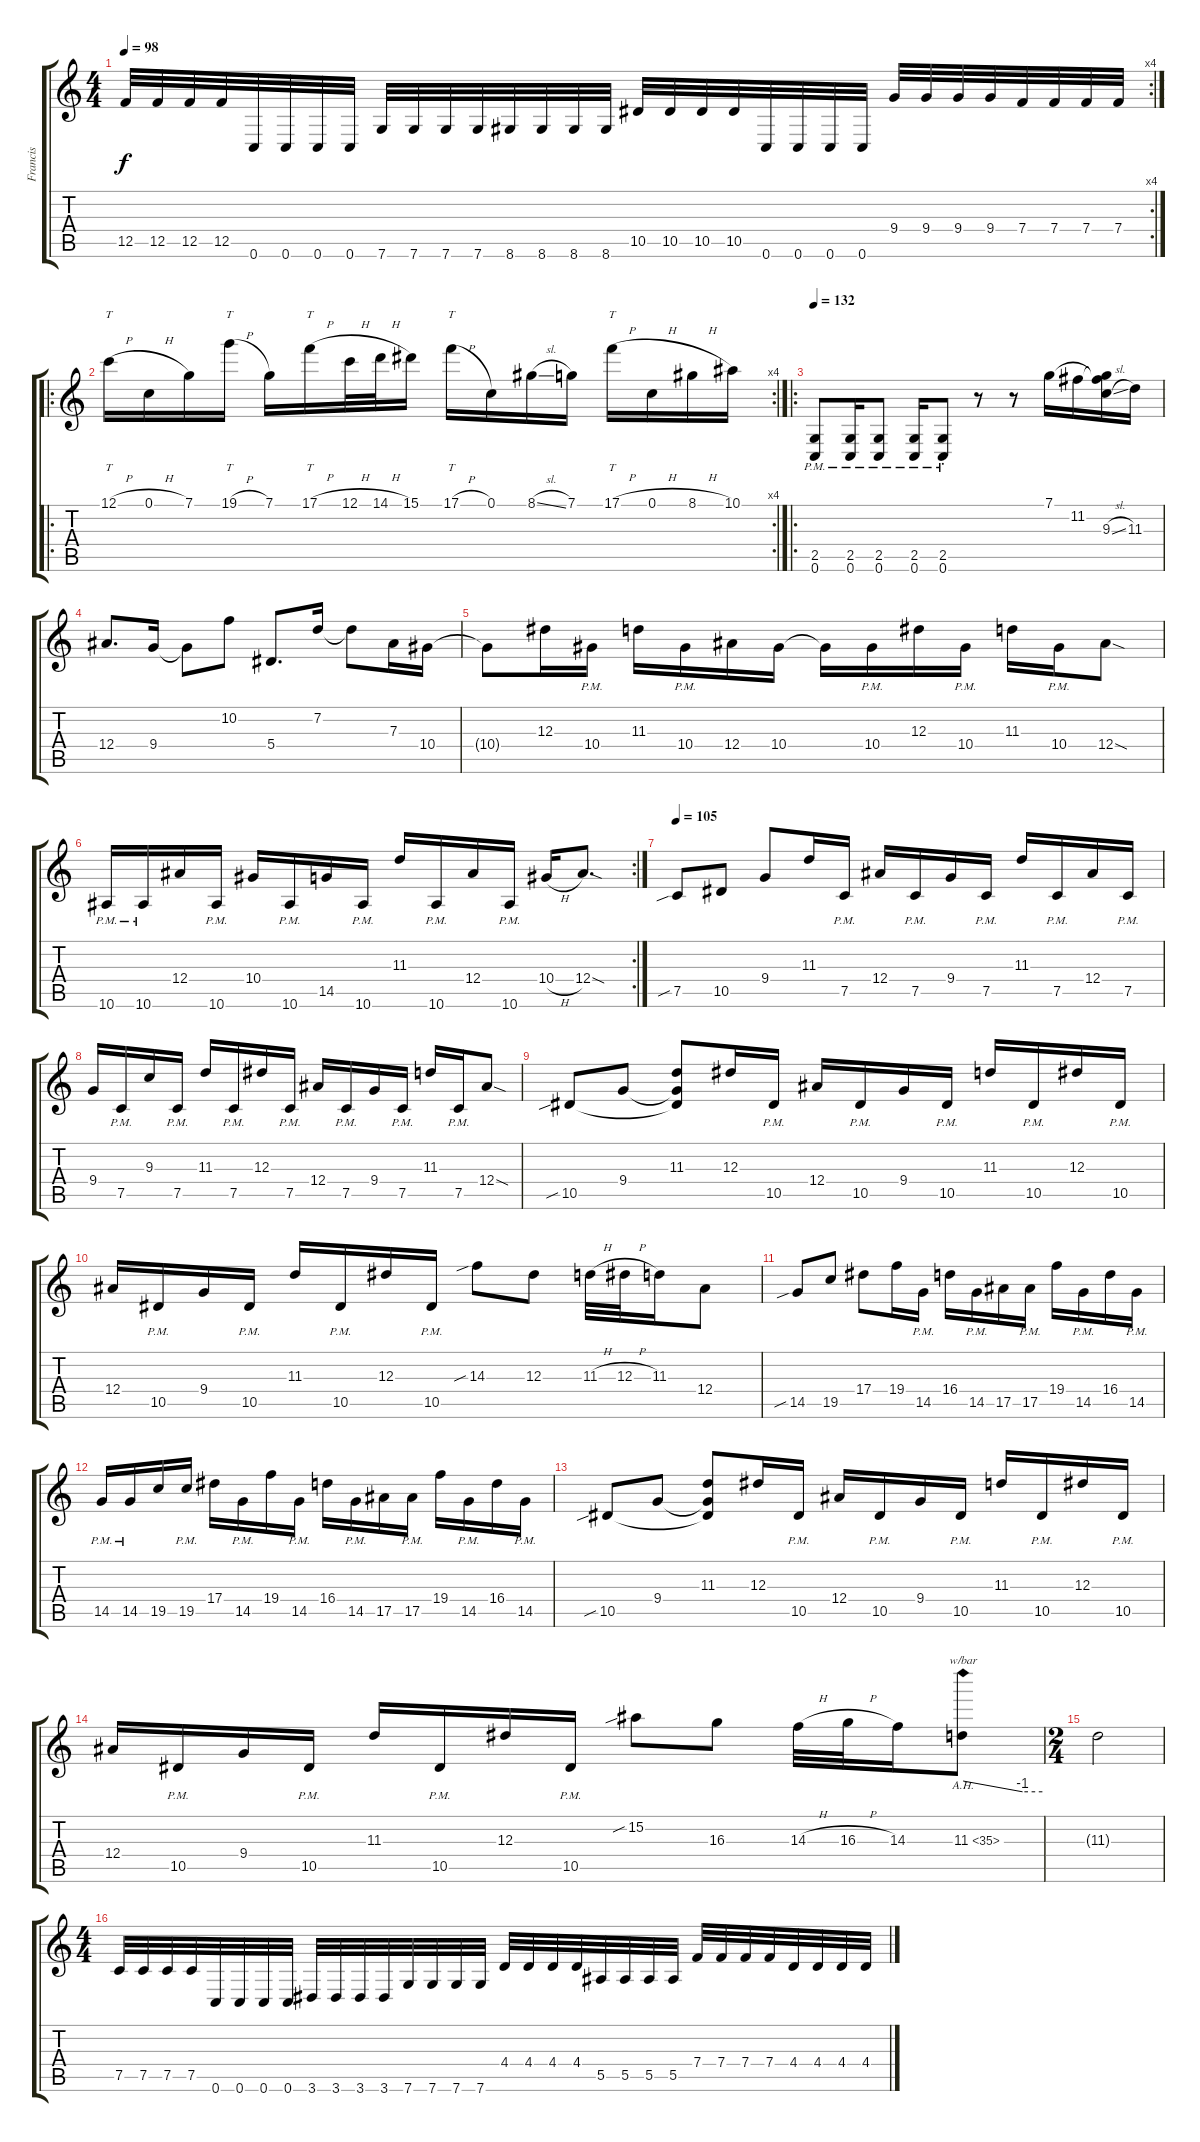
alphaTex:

\track ("Francis" "Francis") {instrument distortionguitar}
\staff {score tabs}
\tuning (C4 G3 Eb3 Bb2 F2 C2) {hide}
\rc 4
\ts (4 4)
\tempo 98
\clef g2
\ks c
12.5.32{dy f} 12.5.32 12.5.32 12.5.32 0.6.32 0.6.32 0.6.32 0.6.32 7.6.32 7.6.32 7.6.32 7.6.32 8.6.32 8.6.32 8.6.32 8.6.32 10.5.32 10.5.32 10.5.32 10.5.32 0.6.32 0.6.32 0.6.32 0.6.32 9.4.32 9.4.32 9.4.32 9.4.32 7.4.32 7.4.32 7.4.32 7.4.32 |
\ro
\rc 4
12.1{h}.16{tt} 0.1{h}.16 7.1.16 19.1{h}.16{tt} 7.1.16 17.1{h}.16{tt} 12.1{h}.32 14.1{h}.32 15.1.16 17.1{h}.16{tt} 0.1.16 8.1{sl}.16 7.1.16 17.1{h}.16{tt} 0.1{h}.16 8.1{h}.16 10.1.16 |
\ro
\tempo 132
(2.5{pm} 0.6{pm}).8 (2.5{pm} 0.6{pm}).16 (2.5{pm} 0.6{pm}).8 (2.5{pm} 0.6{pm}).16 (2.5{pm st} 0.6{pm st}).8 r.8 r.8 7.1.16 11.2.16 (7.1{t} 11.2{t} 9.3{sl}).16 11.3.16 |
12.4.8{d} 9.4.16 9.4{t}.8 10.2.8 5.4.8{d} 7.2.16 7.2{t}.8 7.3.16 10.4.16 |
10.4{t}.8 12.3.16 10.4{pm}.16 11.3.16 10.4{pm}.16 12.4.16 10.4.16 10.4{t}.16 10.4{pm}.16 12.3.16 10.4{pm}.16 11.3.16 10.4{pm}.16 12.4{sod}.8 |
\rc 2
10.6{pm}.16 10.6{pm}.16 12.4.16 10.6{pm}.16 10.4.16 10.6{pm}.16 14.5.16 10.6{pm}.16 11.3.16 10.6{pm}.16 12.4.16 10.6{pm}.16 10.4{h}.16 12.4{sod}.8{d} |
\tempo 105
7.5{sib}.8 10.5.8 9.4.8 11.3.16 7.5{pm}.16 12.4.16 7.5{pm}.16 9.4.16 7.5{pm}.16 11.3.16 7.5{pm}.16 12.4.16 7.5{pm}.16 |
9.4.16 7.5{pm}.16 9.3.16 7.5{pm}.16 11.3.16 7.5{pm}.16 12.3.16 7.5{pm}.16 12.4.16 7.5{pm}.16 9.4.16 7.5{pm}.16 11.3.16 7.5{pm}.16 12.4{sod}.8 |
10.5{sib}.8 9.4.8 (11.3 9.4{t} 10.5{t}).8 12.3.16 10.5{pm}.16 12.4.16 10.5{pm}.16 9.4.16 10.5{pm}.16 11.3.16 10.5{pm}.16 12.3.16 10.5{pm}.16 |
12.4.16 10.5{pm}.16 9.4.16 10.5{pm}.16 11.3.16 10.5{pm}.16 12.3.16 10.5{pm}.16 14.3{sib}.8 12.3.8 11.3{h}.32 12.3{h}.32 11.3.16 12.4.8 |
14.5{sib}.8 19.5.8 17.4.8 19.4.16 14.5{pm}.16 16.4.16 14.5{pm}.16 17.5.16 17.5{pm}.16 19.4.16 14.5{pm}.16 16.4.16 14.5{pm}.16 |
14.5{pm}.16 14.5{pm}.16 19.5.16 19.5{pm}.16 17.4.16 14.5{pm}.16 19.4.16 14.5{pm}.16 16.4.16 14.5{pm}.16 17.5.16 17.5{pm}.16 19.4.16 14.5{pm}.16 16.4.16 14.5{pm}.16 |
10.5{sib}.8 9.4.8 (11.3 9.4{t} 10.5{t}).8 12.3.16 10.5{pm}.16 12.4.16 10.5{pm}.16 9.4.16 10.5{pm}.16 11.3.16 10.5{pm}.16 12.3.16 10.5{pm}.16 |
12.4.16 10.5{pm}.16 9.4.16 10.5{pm}.16 11.3.16 10.5{pm}.16 12.3.16 10.5{pm}.16 15.2{sib}.8 16.3.8 14.3{h}.32 16.3{h}.32 14.3.16 11.3{ah 24}.8{tbe (custom default 0 0 45 -4 60 -4)} |
\ts (2 4)
11.3{t}.2 |
\ts (4 4)
7.5.32 7.5.32 7.5.32 7.5.32 0.6.32 0.6.32 0.6.32 0.6.32 3.6.32 3.6.32 3.6.32 3.6.32 7.6.32 7.6.32 7.6.32 7.6.32 4.4.32 4.4.32 4.4.32 4.4.32 5.5.32 5.5.32 5.5.32 5.5.32 7.4.32 7.4.32 7.4.32 7.4.32 4.4.32 4.4.32 4.4.32 4.4.32
